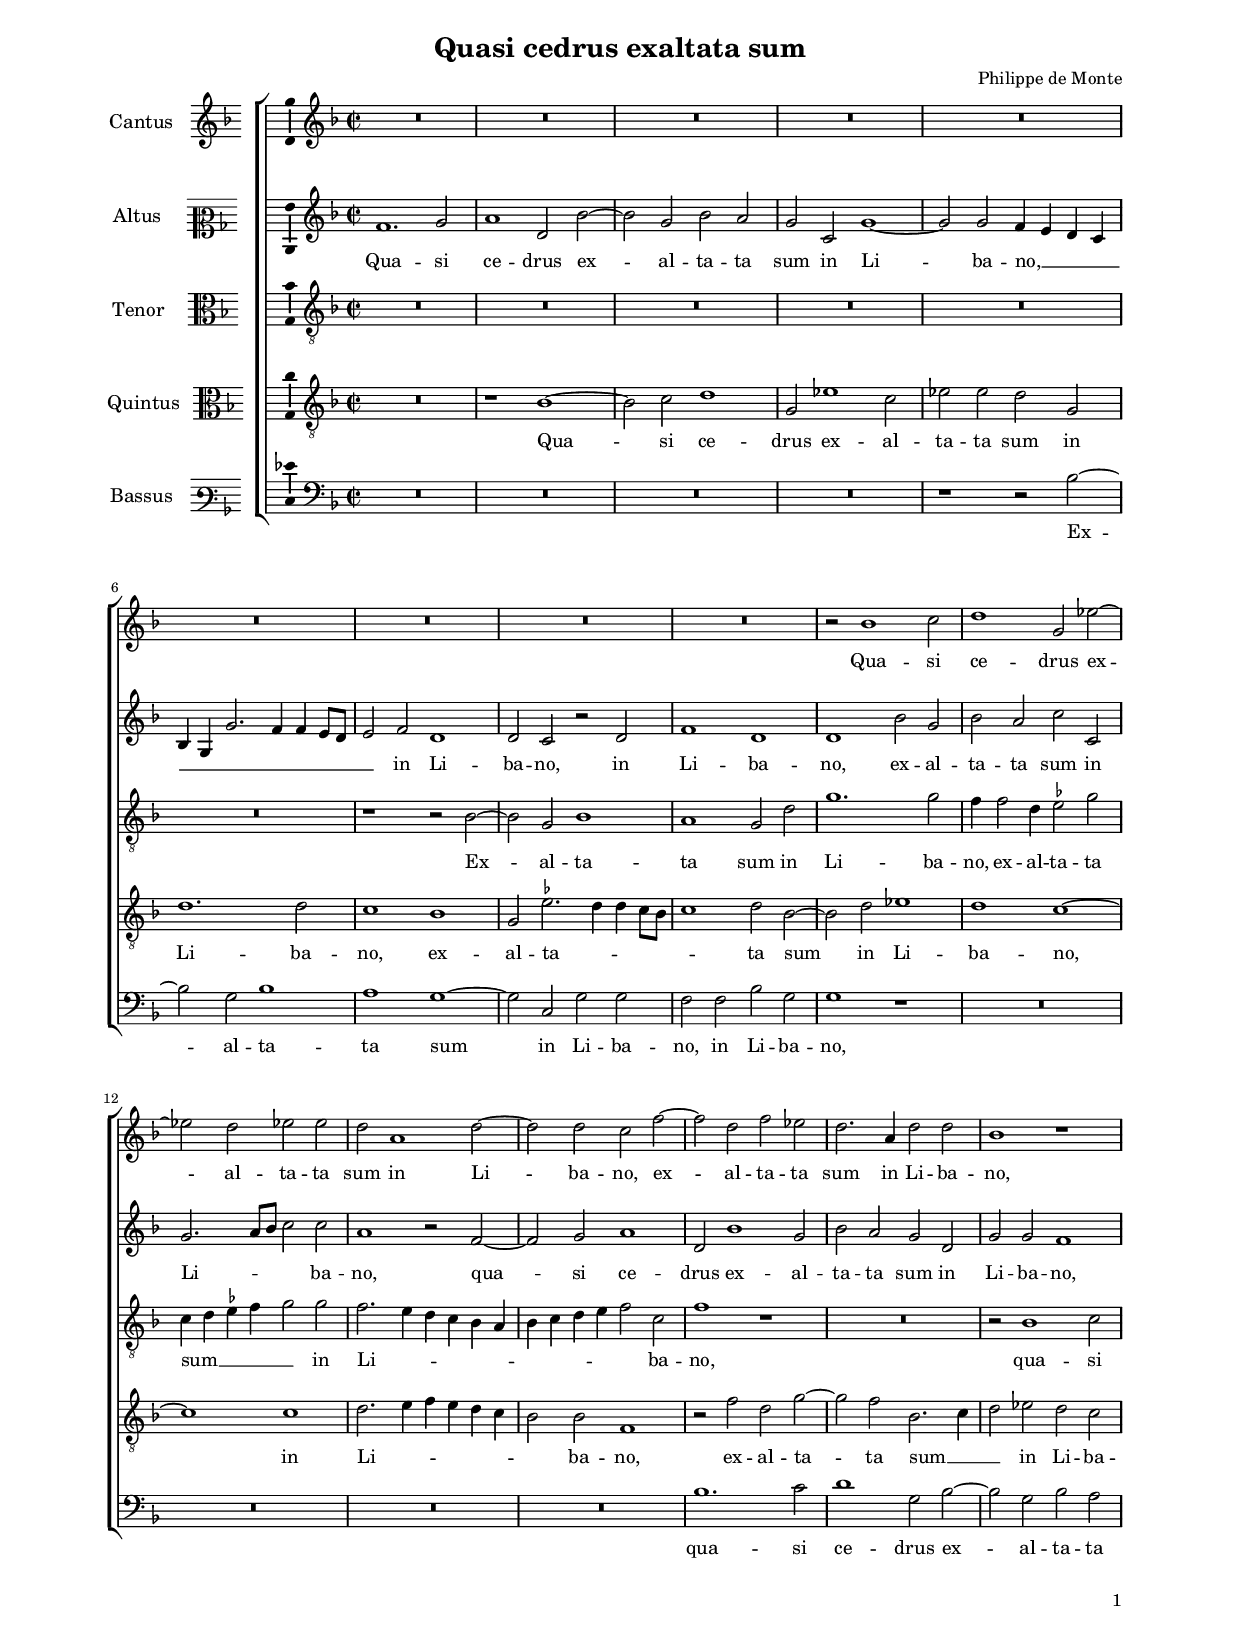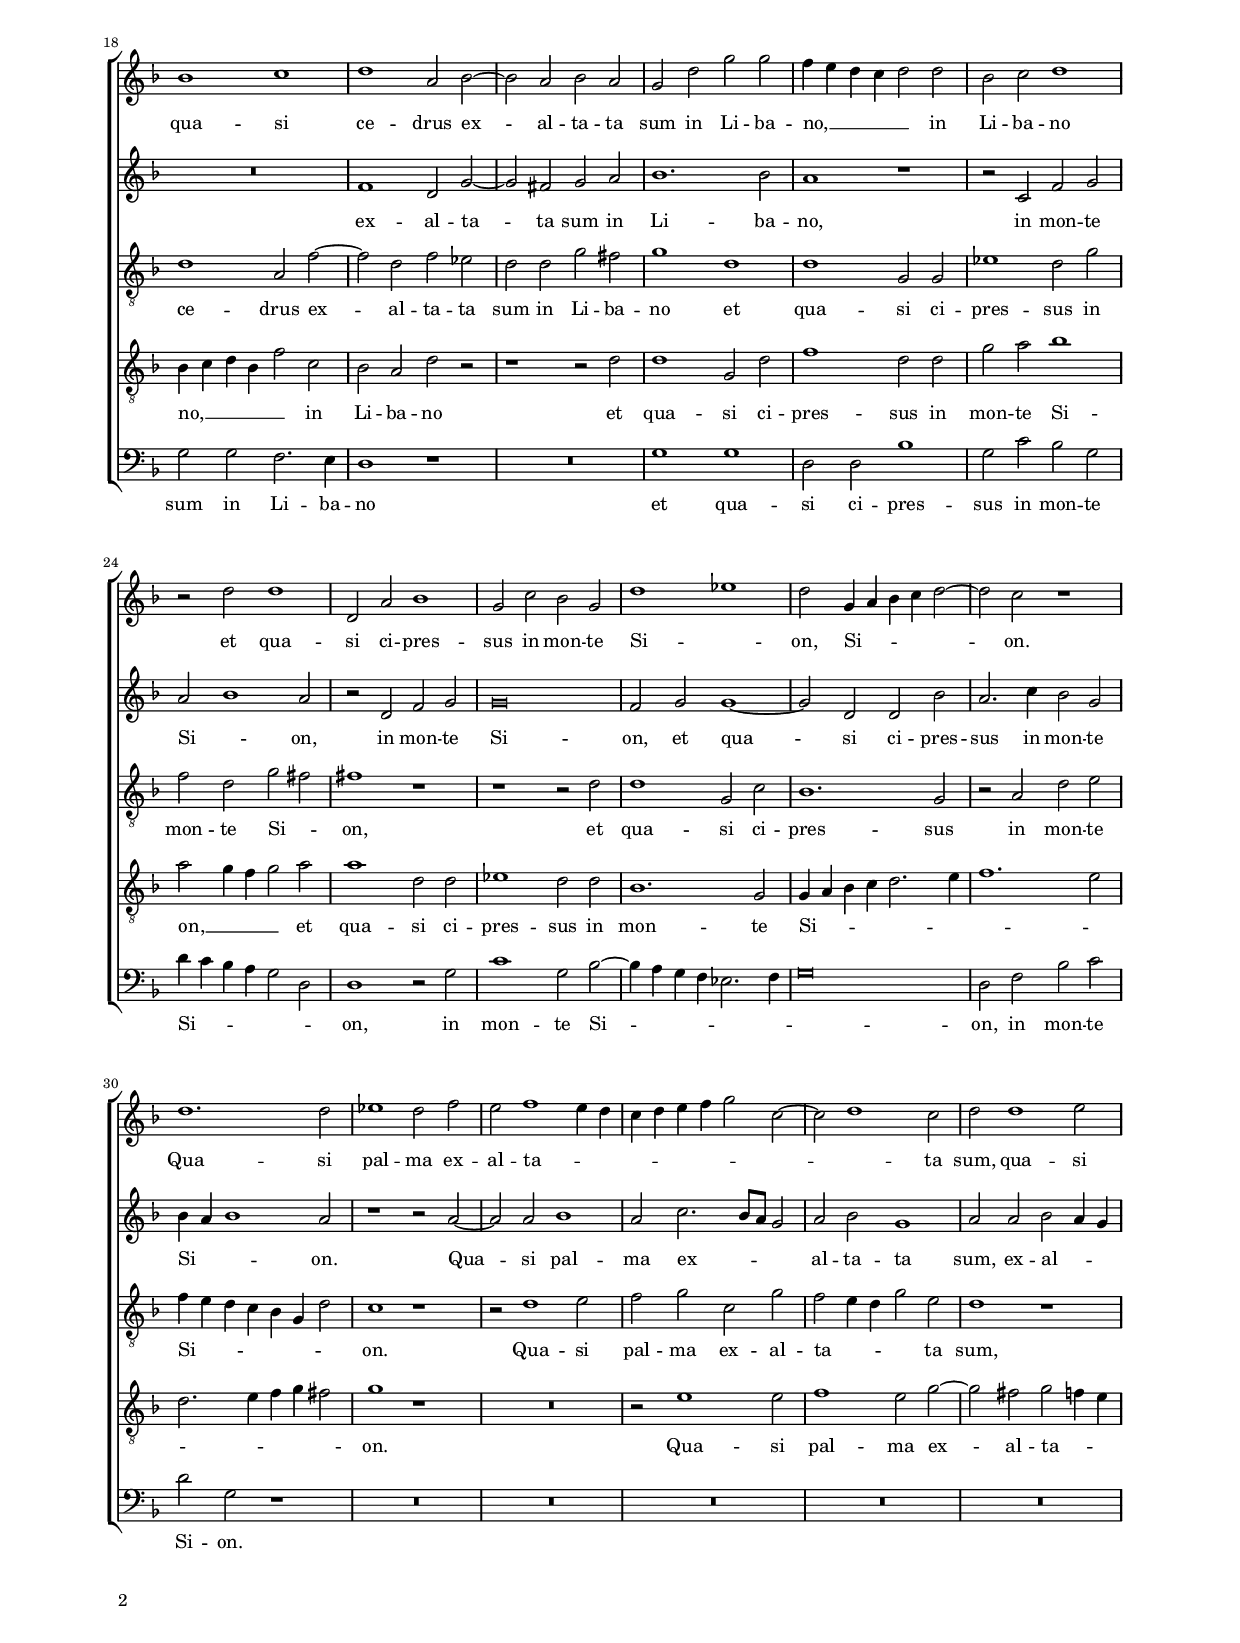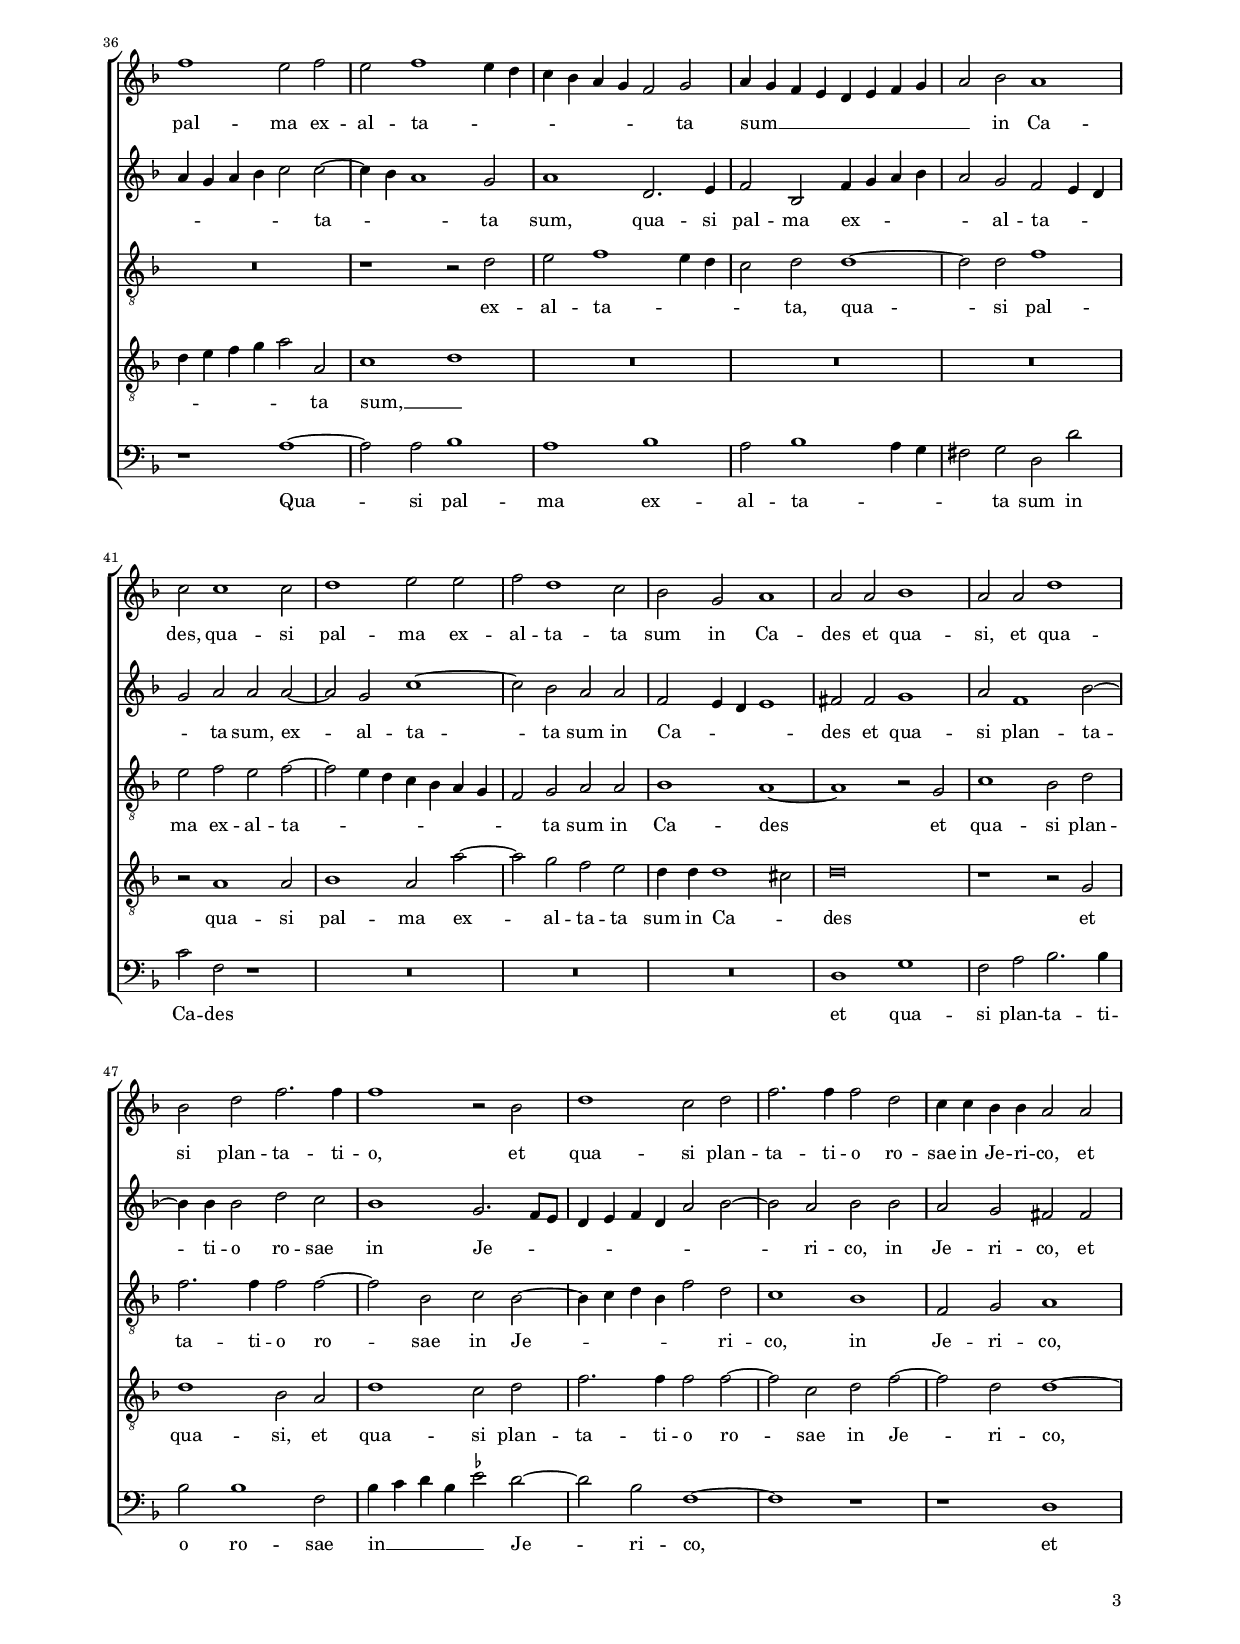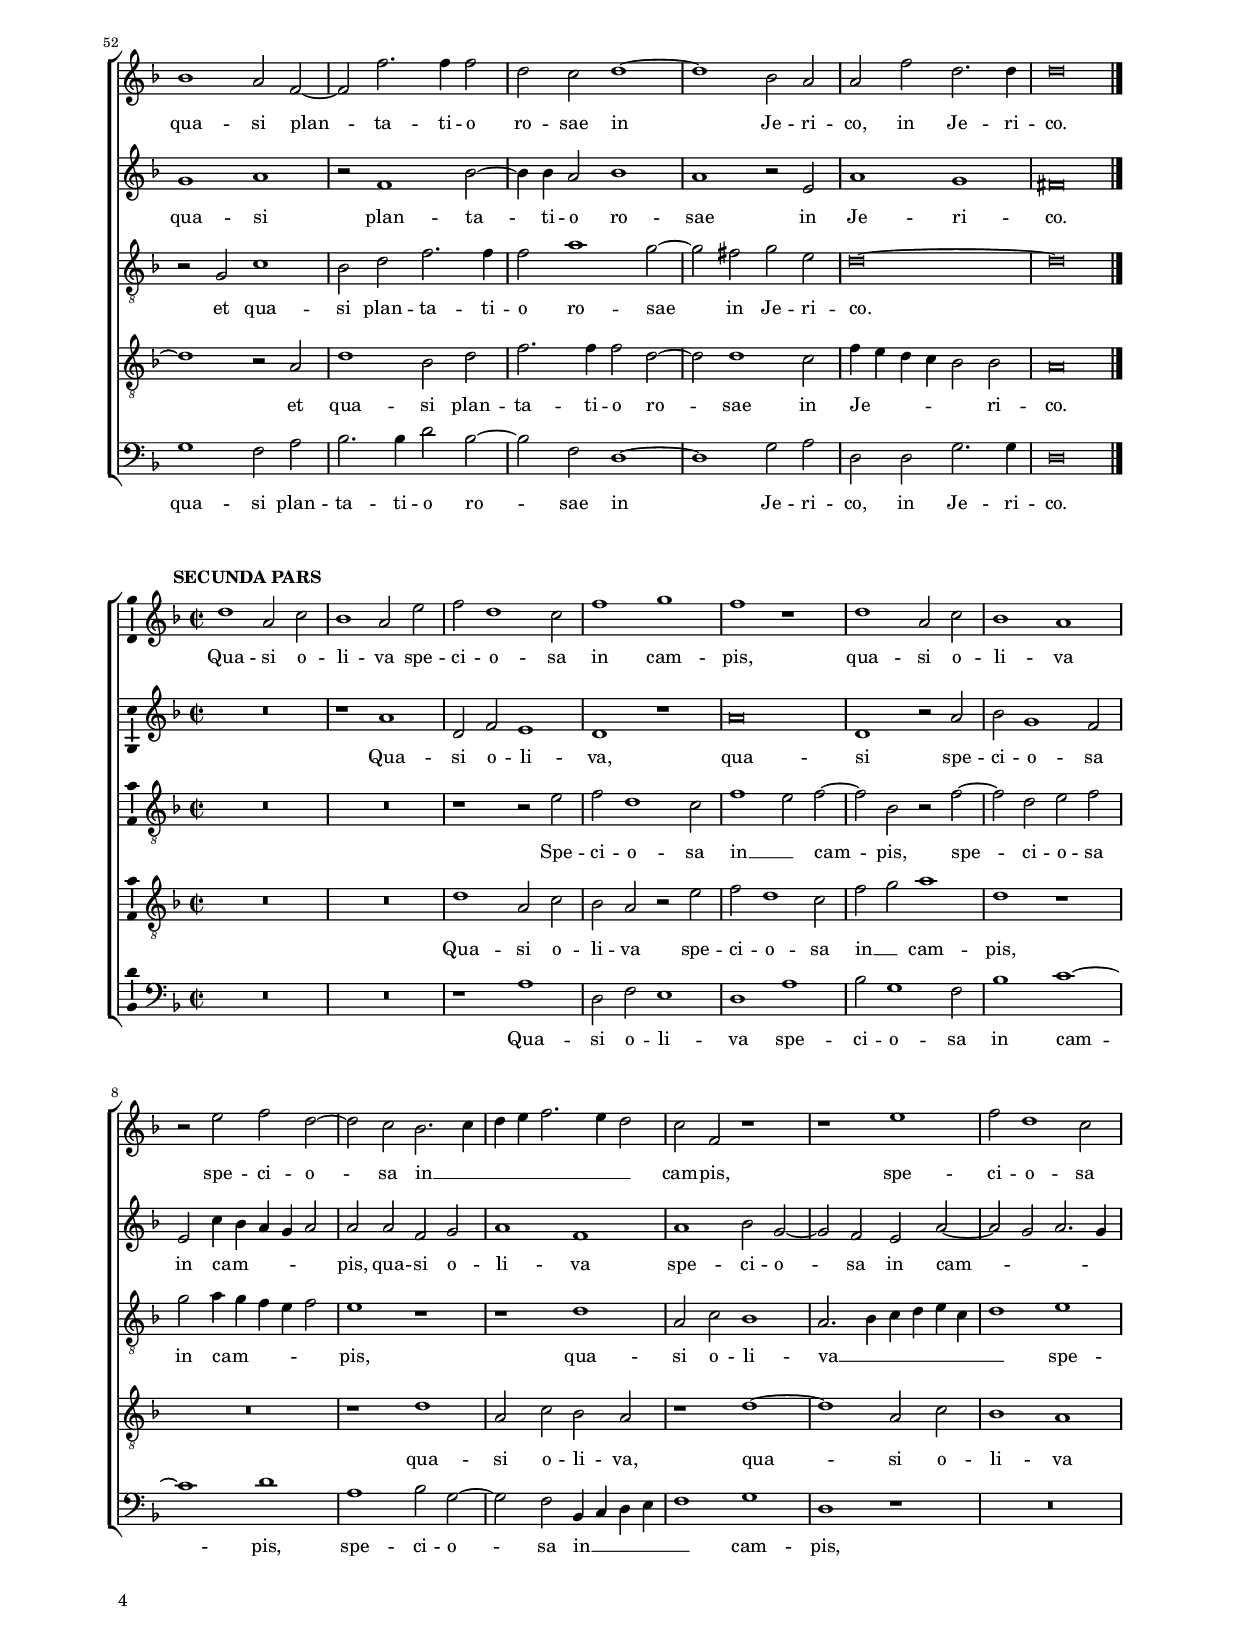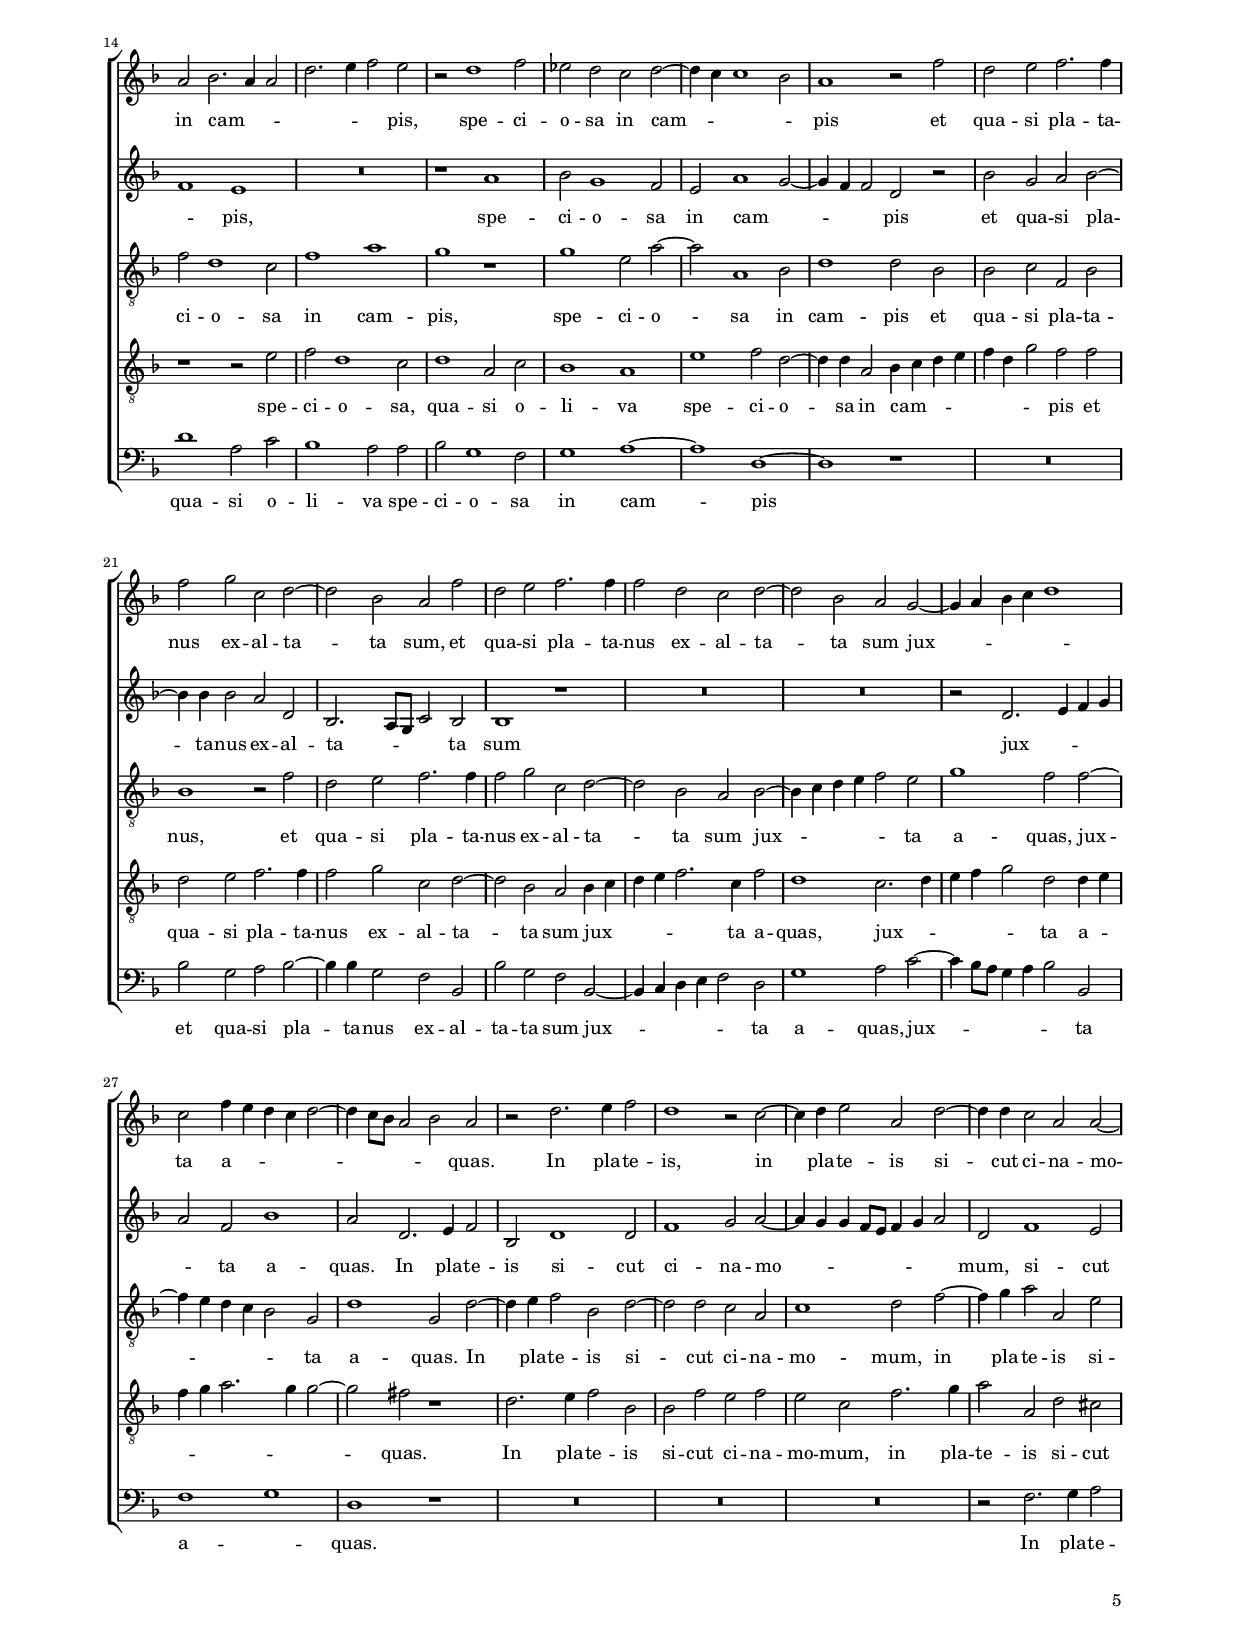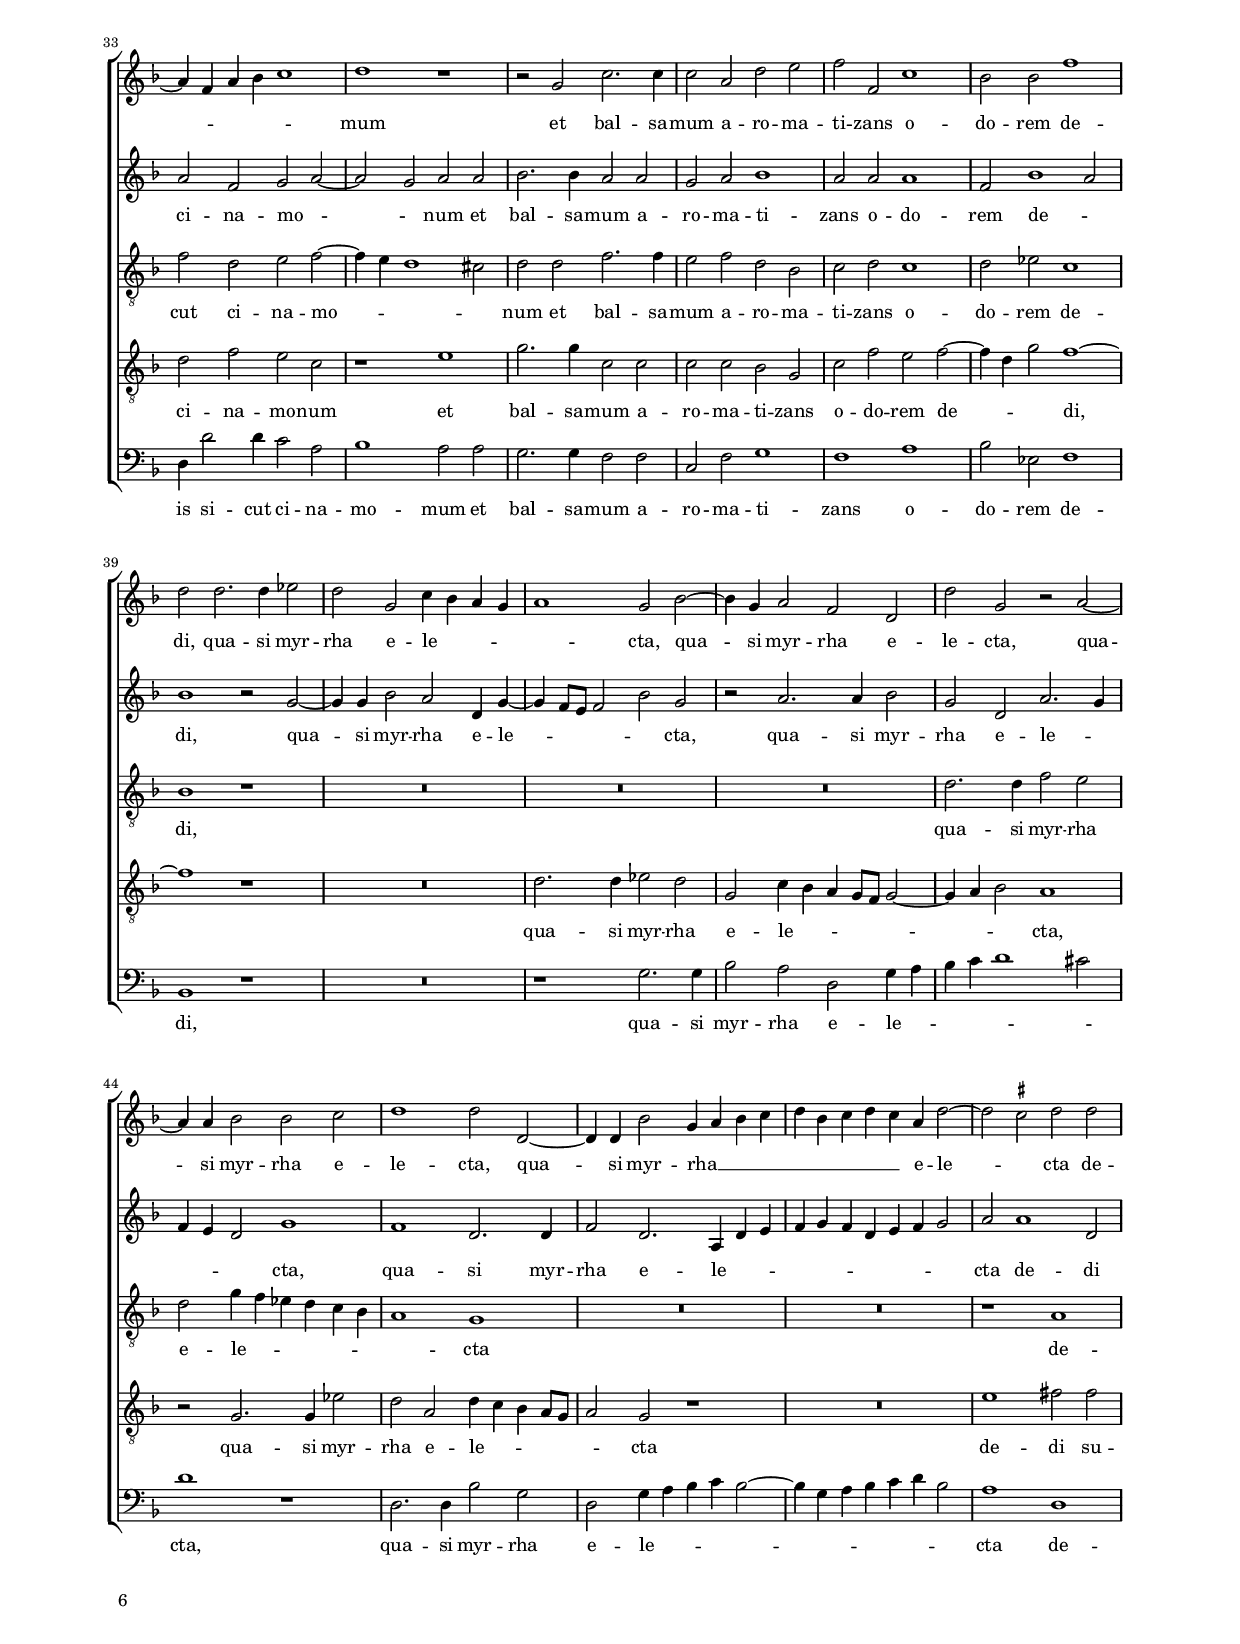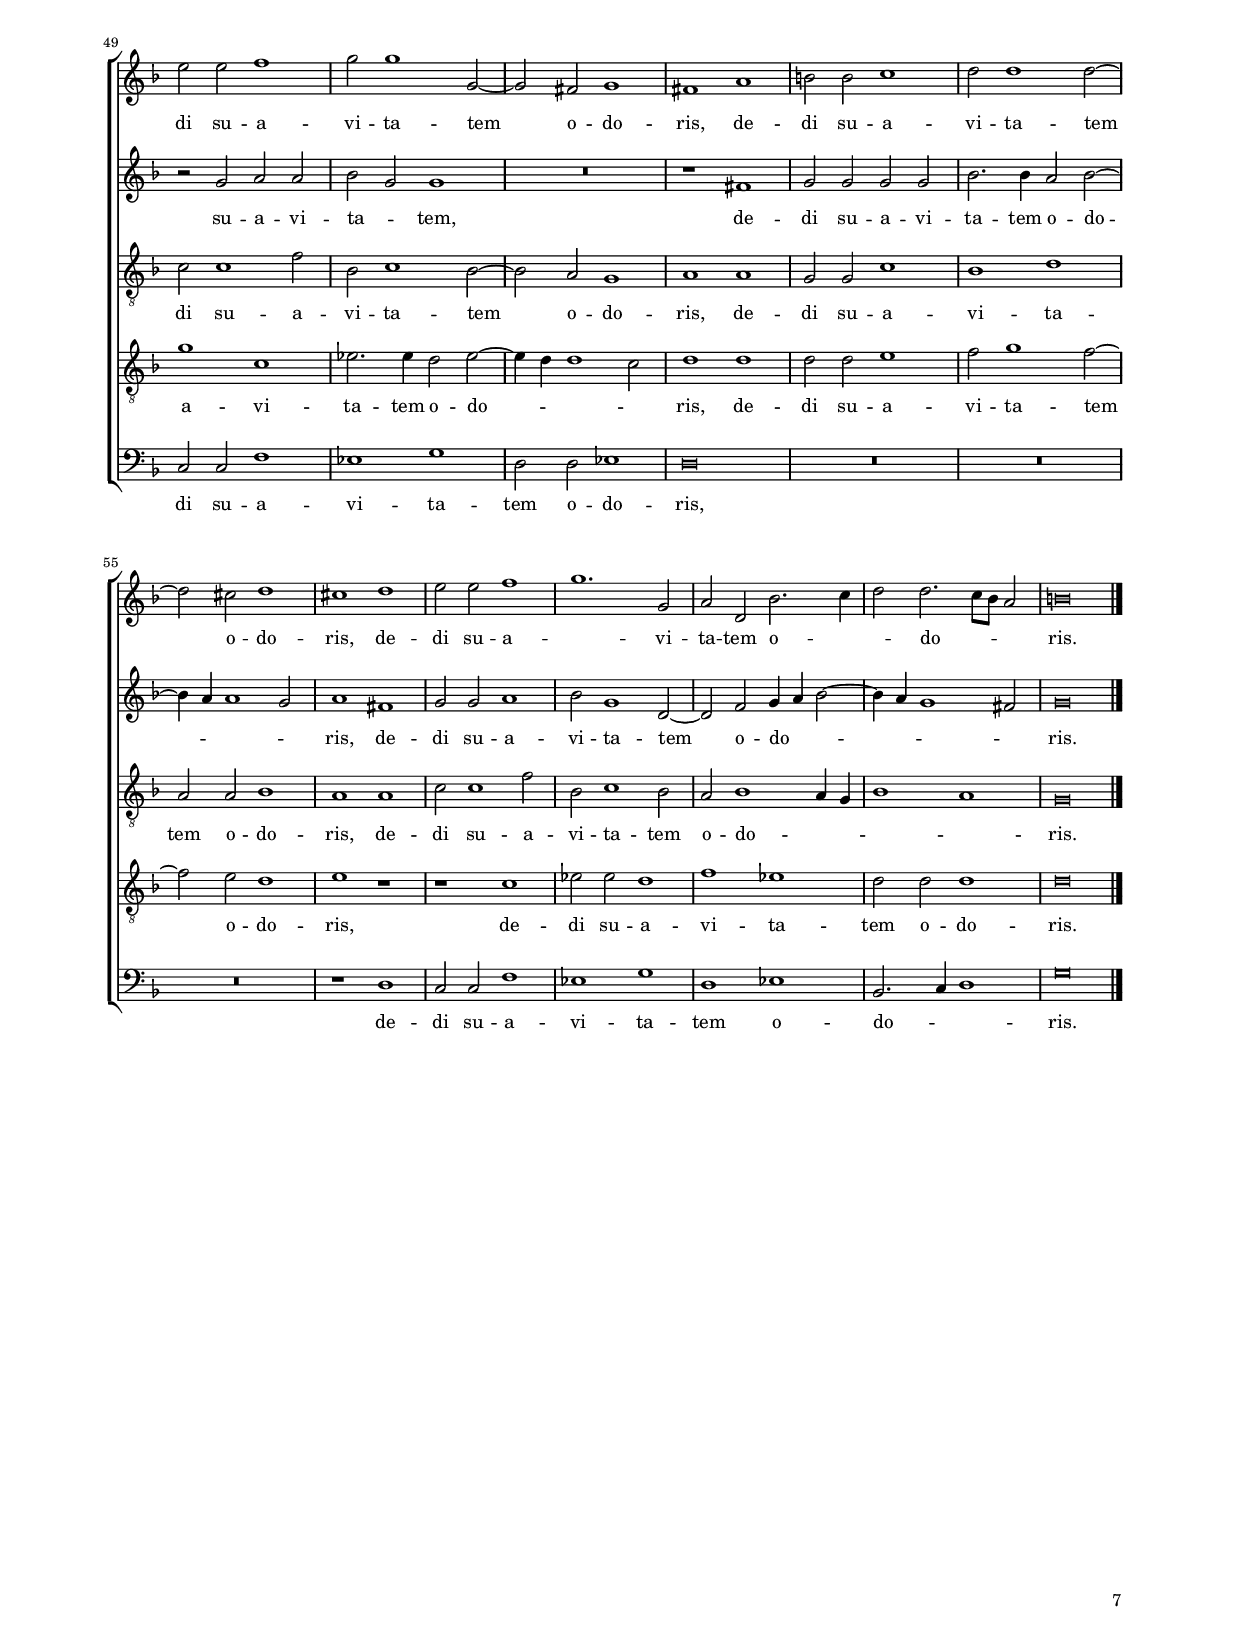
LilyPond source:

\header
{
  title="Quasi cedrus exaltata sum"
  composer="Philippe de Monte"
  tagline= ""
}

\version "2.22.1"
\include "deutsch.ly"
#(set-global-staff-size 15)
% #(set-default-paper-size "letter")
#(ly:set-option 'point-and-click #f)

	
	ficta = { \once \set suggestAccidentals = ##t }
	
	forget = #(define-music-function (music) (ly:music?) #{
		\accidentalStyle forget
		$music
		\accidentalStyle default
		#})
	
	m = \melisma
	me = \melismaEnd


\paper
	{
	top-margin = 1.8 \cm
	bottom-margin = 1.2 \cm
	left-margin = 2 \cm
	right-margin = 2 \cm
	ragged-bottom = ##f
	ragged-last-bottom = ##t
	print-page-number = ##f
	score-system-spacing = #'((basic-distance . 16) (minimum-distance . 14) (padding . 5) (strechability . 150))
	system-system-spacing = #'((basic-distance . 16) (minimum-distance . 14) (padding . 5) (strechability . 150))
    oddFooterMarkup=\markup   \fill-line { "" \fromproperty #'page:page-number-string }
    evenFooterMarkup=\markup  \fill-line { \fromproperty #'page:page-number-string "" }
    last-bottom-spacing = #'((basic-distance . 12) (minimum-distance . 7) (padding . 4))
    %systems-per-page = 3
%	min-systems-per-page = 3
	}

global = {
	\key f \major
	\time 2/2 \set Score.measureLength = #(ly:make-moment 2/1)
    \set Score.tempoHideNote = ##t
    \tempo 2 = 90
    \skip 1*2*57 \bar "|."
	}
	

incipitcantus = \markup { \score {
	{
	\set Staff.instrumentName = \markup { \fontsize #1 "Cantus" }
	\key f \major
	\clef violin
	s4 \bar ""
	}
	\layout  {
	raggedright = ##t
	indent = 1.6 \cm
	line-width = 2.2 \cm
	\context { \Staff \remove Time_signature_engraver }
	\override Staff.Clef.Y-extent = #'(0 . 0)
	}} \hspace #1 }
      
      
incipitaltus = \markup { \score {
	{
	\set Staff.instrumentName = \markup { \fontsize #1 "Altus" }
	\key f \major
	\clef mezzosoprano
	s4 \bar ""
	}
	\layout  {
	raggedright = ##t
	indent = 1.6 \cm
	line-width = 2.2 \cm
	\context { \Staff \remove Time_signature_engraver }
	\override Staff.Clef.Y-extent = #'(0 . 0)
	}} \hspace #1 }


incipittenor = \markup { \score {
	{
	\set Staff.instrumentName = \markup { \fontsize #1 "Tenor" }
	\key f \major
	\clef alto
	s4 \bar ""
	}
	\layout  {
	raggedright = ##t
	indent = 1.6 \cm
	line-width = 2.2 \cm
	\context { \Staff \remove Time_signature_engraver }
	\override Staff.Clef.Y-extent = #'(0 . 0)
	}} \hspace #1 }
      
      
incipitquintus = \markup { \score {
	{
	\set Staff.instrumentName = \markup { \fontsize #1 "Quintus" }
	\key f \major
	\clef alto
	s4 \bar ""
	}
	\layout  {
	raggedright = ##t
	indent = 1.6 \cm
	line-width = 2.2 \cm
	\context { \Staff \remove Time_signature_engraver }
	\override Staff.Clef.Y-extent = #'(0 . 0)
	}} \hspace #1 }
      
      
incipitbassus = \markup { \score {
	{
	\set Staff.instrumentName = \markup { \fontsize #1 "Bassus" }
	\key f \major
	\clef varbaritone
	s4 \bar ""
	}
	\layout  {
	raggedright = ##t
	indent = 1.6 \cm
	line-width = 2.2 \cm
	\context { \Staff \remove Time_signature_engraver }
	\override Staff.Clef.Y-extent = #'(0 . 0)
	}} \hspace #1 }


cantus =  \relative c''
	{
	R\breve
	R\breve
	R\breve
	R\breve
%5
	R\breve |
	R\breve
	R\breve
	R\breve
	R\breve
%10
	r2 b1 c2 |
	d1 g,2 es'~
	es2 d es es
	d2 a1 d2~
	d2 d c f~
%15
	f2 d f es |
	d2. a4 d2 d
	b1 r
	b1 c
	d1 a2 b~
%20
	b2 a b a |
	g2 d' g g
	f4 \m e d c d2 \me d
	b2 c d1
	r2 d d1
%25
	d,2 a' b1 |
	g2 c b g
	d'1 \m es \me
	d2 g,4 \m a b c d2~
	d2 \me c r1
%30
	d1. d2 |
	es1 d2 f
	e2 f1 \m e4 d
	c4 d e f  g2 c,~
	c2 d1 \me c2
%35
	d2 d1 e2 |
	f1 e2 f
	e2 f1 \m e4 d
	c4 b a g f2 \me g
	a4 \m g f e d e f g
%40
	a2 \me b a1 |
	c2 c1 c2
	d1 e2 e
	f2 d1 c2
	b2 g a1
%45
	a2 a b1 |
	a2 a d1
	b2 d f2. f4
	f1 r2 b,
	d1 c2 d
%50
	f2. f4 f2 d |
	c4 c b b a2 a
	b1 a2 f~
	f2 f'2. f4 f2
	d2 c d1~
%55
	d1 b2 a |
	a2 f' d2. d4
	d\breve |
	}


altus =  \relative c'
	{
	f1. g2
	a1 d,2 b'~
	b2 g b a
	g2 c, g'1~
%5
	g2 g f4 \m e d c |
	b4 g g'2. f4 f e8 d
	e2 \me f d1
	d2 c r d
	f1 d
%10
	d1 b'2 g |
	b2 a c c,
	g'2. \m a8 b c2 \me c
	a1 r2 f~
	f2 g a1
%15
	d,2 b'1 g2 |
	b2 a g d
	g2 g f1
	R\breve
	f1 d2 g~
%20
	g2 fis g a |
	b1. b2
	a1 r
	r2 c, f g
	a2 \m b1 \me a2
%25
	r2 d, f g |
	g\breve
	f2 g g1~
	g2 d d b'
	a2. c4 b2 g
%30
	b4 \m a b1 \me a2 |
	r1 r2 a~
	a2 a b1
	a2 c2. \m b8 a g2 \me
	a2 b g1
%35
	a2 a b \m a4 g |
	a4 g a b c2 \me c~
	c4 \m b a1 \me g2
	a1 d,2. e4
	f2 b, f'4 \m g a b
%40
	a2 \me g f \m e4 d |
	g2 \me a a a~
	a2 g c1~
	c2 b a a
	f2 \m e4 d e1 \me
%45
	fis2 fis g1 |
	a2 f1 b2~
	b4 b b2 d c
	b1 g2. \m f8 e
	d4 e f d a'2 b~
%50
	b2 \me a b b |
	a2 g fis fis
	g1 a
	r2 f1 b2~
	b4 b a2 b1
%55
	a1 r2 e |
	a1 g
	fis\breve |
	}


tenor =  \relative c'
	{
	R\breve
	R\breve
	R\breve
	R\breve
%5
	R\breve |
	R\breve
	r1 r2 b~
	b2 g b1
	a1 g2 d'
%10
	g1. g2 |
	f4 f2 d4 \ficta es2 g
	c,4 \m d \ficta es f g2 \me g
	f2. \m e4 d c b a
	b4 c d e f2 \me c
%15
	f1 r |
	R\breve
	r2 b,1 c2
	d1 a2 f'~
	f2 d f es
%20
	d2 d g fis |
	g1 d
	d1 g,2 g
	es'1 d2 g
	f2 d g \m fis \me
%25
	fis1 r |
	r1 r2 d
	d1 g,2 c
	b1. g2
	r2 a d e
%30
	f4 \m e d c b g d'2 \me |
	c1 r
	r2 d1 e2
	f2 g c, g'
	f2 \m e4 d g2 \me e
%35
	d1 r |
	R\breve
	r1 r2 d
	e2 f1 \m e4 d
	c2 \me d d1~
%40
	d2 d f1 |
	e2 f e f~
	f2 \m e4 d c b a g
	f2 \me g a a
	b1 a~
%45
	a1 r2 g |
	c1 b2 d
	f2. f4 f2 f~
	f2 b, c b~
	b4 \m c d b f'2 \me d
%50
	c1 b |
	f2 g a1
	r2 g c1
	b2 d f2. f4
	f2 a1 g2~
%55
	g2 fis g e |
	d\breve~
	d\breve |
	}


quintus  =  \relative c'
	{
	R\breve
	r1 b~
	b2 c d1
	g,2 es'1 c2
%5
	es2 es d g, |
	d'1. d2
	c1 b
	g2 \ficta es'2. \m d4 d c8 b
	c1 \me d2 b~
%10
	b2 d es1 |
	d1 c~
	c1 c
	d2. \m e4 f e d c
	b2 \me b f1
%15
	r2 f' d g~ |
	g2 f b,2. \m c4
	d2 \me es d c
	b4 \m c d b f'2 \me c
	b2 a d r
%20
	r1 r2 d |
	d1 g,2 d'
	f1 d2 d
	g2 a b1
	a2 \m g4 f g2 \me a
%25
	a1 d,2 d |
	es1 d2 d
	b1. g2
	g4 \m a b c d2. e4
	f1. e2
%30
	d2. e4 f g fis2 \me |
	g1 r
	R\breve
	r2 e1 e2
	f1 e2 g~
%35
	g2 fis g2 \m f4 e |
	d4 e f g a2 \me a,
	c1 \m d \me
	R\breve
	R\breve
%40
	R\breve |
	r2 a1 a2
	b1 a2 a'~
	a2 g f e
	d4 d d1 \m cis2 \me
%45
	d\breve |
	r1 r2 g,
	d'1 b2 a
	d1 c2 d
	f2. f4 f2 f~
%50
	f2 c d f~ |
	f2 d d1~
	d1 r2 a
	d1 b2 d
	f2. f4 f2 d~
%55
	d2 d1 c2 |
	f4 \m e d c b2 \me b
	a\breve |
	}


bassus  =  \relative c
	{
	R\breve
	R\breve
	R\breve
	R\breve
%5
	r1 r2 b'~ |
	b2 g b1
	a1 g~
	g2 c, g' g
	f2 f b g
%10
	g1 r |
	R\breve
	R\breve
	R\breve
	R\breve
%15
	b1. c2 |
	d1 g,2 b~
	b2 g b a
	g2 g f2. e4
	d1 r
%20
	R\breve |
	g1 g
	d2 d b'1
	g2 c b g
	d'4 \m c b a g2 d \me
%25
	d1 r2 g |
	c1 g2 b~
	b4 \m a g f es2. f4
	g\breve \me
	d2 f b c
%30
	d2 g, r1 |
	R\breve
	R\breve
	R\breve
	R\breve
%35
	R\breve |
	r1 a~
	a2 a b1
	a1 b
	a2 b1 \m a4 g
%40
	fis2 \me g d d' |
	c2 f, r1
	R\breve
	R\breve
	R\breve
%45
	d1 g |
	f2 a b2. b4
	b2 b1 f2
	b4 \m c d b \ficta es2 \me d~
	d2 b f1~
%50
	f1 r |
	r1 d
	g1 f2 a
	b2. b4 d2 b~
	b2 f d1~
%55
	d1 g2 a |
	d,2 d g2. g4
	d\breve |
	}


lyricscantus = \lyricmode {
	Qua -- si ce -- drus ex -- al -- ta -- ta sum in Li -- ba -- no,
	ex -- al -- ta -- ta sum in Li -- ba -- no,
	qua -- si ce -- drus ex -- al -- ta -- ta sum in Li -- ba -- no, __
	in Li -- ba -- no
	et qua -- si ci -- pres -- sus in mon -- te Si -- on,
	Si -- on.
	Qua -- si pal -- ma ex -- al -- ta -- ta sum,
	qua -- si pal -- ma ex -- al -- ta -- ta sum __ in Ca -- des,
	qua -- si pal -- ma ex -- al -- ta -- ta sum in Ca -- des
	et qua -- si,
	et qua -- si plan -- ta -- ti -- o,
	et qua -- si plan -- ta -- ti -- o ro -- sae in Je -- ri -- co,
	et qua -- si plan -- ta -- ti -- o ro -- sae in Je -- ri -- co,
	in Je -- ri -- co.
	}


lyricsaltus = \lyricmode {
	Qua -- si ce -- drus ex -- al -- ta -- ta sum in Li -- ba -- no, __
	in Li -- ba -- no,
	in Li -- ba -- no,
	ex -- al -- ta -- ta sum in Li -- ba -- no,
	qua -- si ce -- drus ex -- al -- ta -- ta sum in Li -- ba -- no,
	ex -- al -- ta -- ta sum in Li -- ba -- no,
	in mon -- te Si -- on,
	in mon -- te Si -- on,
	et qua -- si ci -- pres -- sus in mon -- te Si -- on.
	Qua -- si pal -- ma ex -- al -- ta -- ta sum,
	ex -- al -- ta -- ta sum,
	qua -- si pal -- ma ex -- al -- ta -- ta sum,
	ex -- al -- ta -- ta sum in Ca -- des
	et qua -- si plan -- ta -- ti -- o ro -- sae in Je -- ri -- co,
	in Je -- ri -- co,
	et qua -- si plan -- ta -- ti -- o ro -- sae in Je -- ri -- co.
	}


lyricstenor = \lyricmode {
	Ex -- al -- ta -- ta sum in Li -- ba -- no,
	ex -- al -- ta -- ta sum __ in Li -- ba -- no,
	qua -- si ce -- drus ex -- al -- ta -- ta sum in Li -- ba -- no
	et qua -- si ci -- pres -- sus in mon -- te Si -- on,
	et qua -- si ci -- pres -- sus in mon -- te Si -- on.
	Qua -- si pal -- ma ex -- al -- ta -- ta sum,
	ex -- al -- ta -- ta,
	qua -- si pal -- ma ex -- al -- ta -- ta sum in Ca -- des
	et qua -- si plan -- ta -- ti -- o ro -- sae in Je -- ri -- co,
	in Je -- ri -- co,
	et qua -- si plan -- ta -- ti -- o ro -- sae in Je -- ri -- co.
	}


lyricsquintus = \lyricmode {
	Qua -- si ce -- drus ex -- al -- ta -- ta sum in Li -- ba -- no,
	ex -- al -- ta -- ta sum in Li -- ba -- no,
	in Li -- ba -- no,
	ex -- al -- ta -- ta sum __ in Li -- ba -- no, __
	in Li -- ba -- no
	et qua -- si ci -- pres -- sus in mon -- te Si -- on, __
	et qua -- si ci -- pres -- sus in mon -- te Si -- on.
	Qua -- si pal -- ma ex -- al -- ta -- ta sum, __
	qua -- si pal -- ma ex -- al -- ta -- ta sum in Ca -- des
	et qua -- si,
	et qua -- si plan -- ta -- ti -- o ro -- sae in Je -- ri -- co,
	et qua -- si plan -- ta -- ti -- o ro -- sae in Je -- ri -- co.
	}


lyricsbassus = \lyricmode {
	Ex -- al -- ta -- ta sum in Li -- ba -- no,
	in Li -- ba -- no,
	qua -- si ce -- drus ex -- al -- ta -- ta sum in Li -- ba -- no
	et qua -- si ci -- pres -- sus in mon -- te Si -- on,
	in mon -- te Si -- on,
	in mon -- te Si -- on.
	Qua -- si pal -- ma ex -- al -- ta -- ta sum in Ca -- des
	et qua -- si plan -- ta -- ti -- o ro -- sae in __ Je -- ri -- co,
	et qua -- si plan -- ta -- ti -- o ro -- sae in Je -- ri -- co,
	in Je -- ri -- co.
	}


\score
{  
    \transpose c c {
	\new ChoirStaff \with { \override StaffGrouper.staff-staff-spacing.basic-distance = #12 }
	<<

	\new Staff << \global
	\new Voice="v1" {
		\set Staff.instrumentName=\incipitcantus
		\set Staff.midiInstrument = "reed organ"
		\clef violin
		\cantus }
	\new Lyrics \lyricsto "v1" {\lyricscantus }
	>>


	\new Staff << \global
	\new Voice="v2" {
		\set Staff.instrumentName=\incipitaltus
		\set Staff.midiInstrument = "reed organ"
        \clef violin % "G_8"
		\altus}
	\new Lyrics \lyricsto "v2" {\lyricsaltus }
	>>


	\new Staff << \global
	\new Voice="v3" {
		\set Staff.instrumentName=\incipittenor
		\set Staff.midiInstrument = "reed organ"
		\clef "G_8"
		\tenor }
	\new Lyrics \lyricsto "v3" {\lyricstenor }
	>>


	\new Staff << \global
	\new Voice="v5" {
		\set Staff.instrumentName=\incipitquintus
		\set Staff.midiInstrument = "reed organ"
		\clef "G_8"
		\quintus}
	\new Lyrics \lyricsto "v5" {\lyricsquintus }
	>>


	\new Staff << \global
	\new Voice="v4" {
		\set Staff.instrumentName=\incipitbassus
		\set Staff.midiInstrument = "reed organ"
		\clef bass
		\bassus }
	\new Lyrics \lyricsto "v4" {\lyricsbassus}
	>>

	>>
	} % transpose

	\layout
	{
	indent = 2.5 \cm
	\context { \Staff \override TimeSignature.break-visibility = #end-of-line-invisible }
	\context { \Lyrics \override VerticalAxisGroup.nonstaff-relatedstaff-spacing.padding = #1.4 }
%	\context { \Lyrics \override LyricText.font-size = #1 }
	\context { \Staff \consists "Ambitus_engraver" }
	\context { \Score \override BarNumber.padding = #2 }
	\context { \Voice \override NoteHead.style = #'baroque }
	}


\midi
	{
	}

}

%%%%%%%%%%%%%%%%%%%%  PARS SECUNDA


global = {
	\key f \major
	\time 2/2 \set Score.measureLength = #(ly:make-moment 2/1)
    \set Score.tempoHideNote = ##t
    \tempo 2 = 90
    \skip 1*2*61 \bar "|."
	}


cantus =  \relative c''
	{
	d1 a2 c
	b1 a2 e'
	f2 d1 c2
	f1 g
%5
	f1 r |
	d1 a2 c
	b1 a
	r2 e' f d~
	d2 c b2. \m c4
%10
	d4 e f2. e4 d2 \me |
	c2 f, r1
	r1 e'
	f2 d1 c2
	a2 b2. \m a4 a2
%15
	d2. e4 f2 \me e |
	r2 d1 f2
	es2 d c d~
	d4 \m c c1 b2 \me
	a1 r2 f'
%20
	d2 e f2. f4 |
	f2 g c, d~
	d2 b a f'
	d2 e f2. f4
	f2 d c d~
%25
	d2 b a g~ |
	g4 \m a b c d1 \me
	c2 f4 \m e d c d2~
	d4 c8 b a2 b \me a
	r2 d2. e4 f2
%30
	d1 r2 c~ |
	c4 d e2 a, d~
	d4 d c2 a a~
	a4 \m f a b c1 \me
	d1 r
%35
	r2 g, c2. c4 |
	c2 a d e
	f2 f, c'1
	b2 b f'1
	d2 d2. d4 es2
%40
	d2 g, c4 \m b a g |
	a1 \me g2 b~
	b4 g a2 f d
	d'2 g, r a~
	a4 a b2 b c
%45
	d1 d2 d,~ |
	d4 d b'2 g4 \m a b c
	d4 b c d c \me a d2~
	d2 \m \ficta cis \me d d
	e2 e f1
%50
	g2 g1 g,2~ |
	g2 fis g1
	fis1 a
	h2 h c1
	d2 d1 d2~
%55
	d2 cis d1 |
	cis1 d
	e2 e f1 \m
	g1. \me g,2
	a2 d, b'2. \m c4
%60
	d2 \me d2. \m c8 b a2 \me |
	h\breve |
	}


altus =  \relative c'
	{
	R\breve
	r1 a'
	d,2 f e1
	d1 r
%5
	a'\breve |
	d,1 r2 a'
	b2 g1 f2
	e2 c'4 \m b a g a2 \me
	a2 a f g
%10
	a1 f |
	a1 b2 g~
	g2 f e a~
	a2 \m g a2. g4
	f1 \me e
%15
	R\breve |
	r1 a
	b2 g1 f2
	e2 a1 \m g2~
	g4 f f2 \me d r
%20
	b'2 g a b~ |
	b4 b b2 a d,
	b2. \m a8 g c2 \me b
	b1 r
	R\breve
%25
	R\breve |
	r2 d2. \m e4 f g
	a2 \me f b1
	a2 d,2. e4 f2
	b,2 d1 d2
%30
	f1 g2 a~ |
	a4 \m g g f8 e f4 g a2 \me
	d,2 f1 e2
	a2 f g \m a~
	a2 g \me a a
%35
	b2. b4 a2 a |
	g2 a b1
	a2 a a1
	f2 b1 \m a2 \me
	b1 r2 g~
%40
	g4 g b2 a d,4 g~ |
	g4 \m f8 e f2 b \me g
	r2 a2. a4 b2
	g2 d a'2. \m g4
	f4 e d2 \me g1
%45
	f1 d2. d4 |
	f2 d2. a4 \m d e
	f4 g f d e f g2 \me
	a2 a1 d,2
	r2 g a a
%50
	b2 \m g \me g1 |
	R\breve
	r1 fis
	g2 g g g
	b2. b4 a2 b~
%55
	b4 \m a a1 g2 \me |
	a1 fis
	g2 g a1
	b2 g1 d2~
	d2 f g4 \m a b2~
%60
	b4 a g1 fis2 \me |
	g\breve |
	}


tenor =  \relative c'
	{
	R\breve
	R\breve
	r1 r2 e
	f2 d1 c2
%5
	f1 \m e2 \me f~ |
	f2 b, r f'~
	f2 d e f
	g2 a4 \m g f e f2 \me
	e1 r
%10
	r1 d |
	a2 c b1
	a2. \m b4 c d e c
	d1 \me e
	f2 d1 c2
%15
	f1 a |
	g1 r
	g1 e2 a~
	a2 a,1 b2
	d1 d2 b
%20
	b2 c f, b |
	b1 r2 f'
	d2 e f2. f4
	f2 g c, d~
	d2 b a b~
%25
	b4 \m c d e f2 \me e |
	g1 f2 f~
	f4 \m e d c b2 \me g
	d'1 g,2 d'~
	d4 e f2 b, d~
%30
	d2 d c a |
	c1 d2 f~
	f4 g a2 a, e'
	f2 d e f~
	f4 \m e d1 cis2 \me
%35
	d2 d f2. f4 |
	e2 f d b
	c2 d c1
	d2 es c1
	b1 r
%40
	R\breve |
	R\breve
	R\breve
	d2. d4 f2 e
	d2 g4 \m f es d c b
%45
	a1 \me g |
	R\breve
	R\breve
	r1 a
	c2 c1 f2
%50
	b,2 c1 b2~ |
	b2 a g1
	a1 a
	g2 g c1
	b1 d
%55
	a2 a b1 |
	a1 a
	c2 c1 f2
	b,2 c1 b2
	a2 b1 \m a4 g
%60
	b1 a \me |
	g\breve |
	}


quintus  =  \relative c'
	{
	R\breve
	R\breve
	d1 a2 c
	b2 a r e'
%5
	f2 d1 c2 |
	f2 \m g \me a1
	d,1 r
	R\breve
	r1 d
%10
	a2 c b a |
	r1 d~
	d1 a2 c
	b1 a
	r1 r2 e'
%15
	f2 d1 c2 |
	d1 a2 c
	b1 a
	e'1 f2 d~
	d4 d a2 b4 \m c d e
%20
	f4 d g2 \me f f |
	d2 e f2. f4
	f2 g c, d~
	d2 b a b4 \m c
	d4 e f2. \me c4 f2
%25
	d1 c2. \m d4 |
	e4 f g2 \me d d4 \m e
	f4 g a2. g4 g2~
	g2 \me fis r1
	d2. e4 f2 b,
%30
	b2 f' e f |
	e2 c f2. g4
	a2 a, d cis
	d2 f e c
	r1 e
%35
	g2. g4 c,2 c |
	c2 c b g
	c2 f e f~
	f4 \m d g2 \me f1~
	f1 r
%40
	R\breve |
	d2. d4 es2 d
	g,2 c4 \m b a g8 f g2~
	g4 a b2 \me a1
	r2 g2. g4 es'2
%45
	d2 a d4 \m c b a8 g |
	a2 \me g r1
	R\breve
	e'1 fis2 fis
	g1 c,
%50
	es2. es4 d2 es~ |
	es4 \m d d1 c2 \me
	d1 d
	d2 d e1
	f2 g1 f2~
%55
	f2 e d1 |
	e1 r
	r1 c
	es2 es d1
	f1 es
%60
	d2 d d1 |
	d\breve |
	}


bassus  =  \relative c
	{
	R\breve
	R\breve
	r1 a'
	d,2 f e1
%5
	d1 a' |
	b2 g1 f2
	b1 c~
	c1 d
	a1 b2 g~
%10
	g2 f b,4 \m c d e |
	f1 \me g
	d1 r
	R\breve
	d'1 a2 c
%15
	b1 a2 a |
	b2 g1 f2
	g1 a~
	a1 d,~
	d1 r
%20
	R\breve |
	b'2 g a b~
	b4 b g2 f b,
	b'2 g f b,~
	b4 \m c d e f2 \me d
%25
	g1 a2 c~ |
	c4 \m b8 a g4 a b2 \me b,
	f'1 \m g \me
	d1 r
	R\breve
%30
	R\breve |
	R\breve
	r2 f2. g4 a2
	d,4 d'2 d4 c2 a
	b1 a2 a
%35
	g2. g4 f2 f |
	c2 f g1
	f1 a
	b2 es, f1
	b,1 r
%40
	R\breve |
	r1 g'2. g4
	b2 a d, g4 \m a
	b4 c d1 cis2 \me
	d1 r
%45
	d,2. d4 b'2 g |
	d2 g4 \m a b c b2~
	b4 g a b c d b2 \me
	a1 d,
	c2 c f1
%50
	es1 g |
	d2 d es1
	d\breve
	R\breve
	R\breve
%55
	R\breve |
	r1 d
	c2 c f1
	es1 g
	d1 es
%60
	b2. \m c4 d1 \me |
	g\breve |
	}


lyricscantus = \lyricmode {
	Qua -- si o -- li -- va spe -- ci -- o -- sa in cam -- pis,
	qua -- si o -- li -- va spe -- ci -- o -- sa in __ cam -- pis,
	spe -- ci -- o -- sa in cam -- pis,
	spe -- ci -- o -- sa in cam -- pis
	et qua -- si pla -- ta -- nus ex -- al -- ta -- ta sum,
	et qua -- si pla -- ta -- nus ex -- al -- ta -- ta sum jux -- ta a -- quas.
	In pla -- te -- is,
	in pla -- te -- is si -- cut ci -- na -- mo -- mum
	et bal -- sa -- mum a -- ro -- ma -- ti -- zans o -- do -- rem de -- di,
	qua -- si myr -- rha e -- le -- cta,
	qua -- si myr -- rha e -- le -- cta,
	qua -- si myr -- rha e -- le -- cta,
	qua -- si myr -- rha __ e -- le -- cta
	de -- di su -- a -- vi -- ta -- tem o -- do -- ris,
	de -- di su -- a -- vi -- ta -- tem o -- do -- ris,
	de -- di su -- a -- vi -- ta -- tem o -- do -- ris.
	}


lyricsaltus = \lyricmode {
	Qua -- si o -- li -- va,
	qua -- si spe -- ci -- o -- sa in cam -- pis,
	qua -- si o -- li -- va spe -- ci -- o -- sa in cam -- pis,
	spe -- ci -- o -- sa in cam -- pis
	et qua -- si pla -- ta -- nus ex -- al -- ta -- ta sum jux -- ta a -- quas.
	In pla -- te -- is si -- cut ci -- na -- mo -- mum,
	si -- cut ci -- na -- mo -- num
	et bal -- sa -- mum a -- ro -- ma -- ti -- zans o -- do -- rem de -- di,
	qua -- si myr -- rha e -- le -- cta,
	qua -- si myr -- rha e -- le -- cta,
	qua -- si myr -- rha e -- le -- cta
	de -- di su -- a -- vi -- ta -- tem,
	de -- di su -- a -- vi -- ta -- tem o -- do -- ris,
	de -- di su -- a -- vi -- ta -- tem o -- do -- ris.
	}


lyricstenor = \lyricmode {
	Spe -- ci -- o -- sa in __ cam -- pis,
	spe -- ci -- o -- sa in cam -- pis,
	qua -- si o -- li -- va __ spe -- ci -- o -- sa in cam -- pis,
	spe -- ci -- o -- sa in cam -- pis
	et qua -- si pla -- ta -- nus,
	et qua -- si pla -- ta -- nus ex -- al -- ta -- ta sum jux -- ta a -- quas,
	jux -- ta a -- quas.
	In pla -- te -- is si -- cut ci -- na -- mo -- mum,
	in pla -- te -- is si -- cut ci -- na -- mo -- num
	et bal -- sa -- mum a -- ro -- ma -- ti -- zans o -- do -- rem de -- di,
	qua -- si myr -- rha e -- le -- cta
	de -- di su -- a -- vi -- ta -- tem o -- do -- ris,
	de -- di su -- a -- vi -- ta -- tem o -- do -- ris,
	de -- di su -- a -- vi -- ta -- tem o -- do -- ris.
	}


lyricsquintus = \lyricmode {
	Qua -- si o -- li -- va spe -- ci -- o -- sa in __ cam -- pis,
	qua -- si o -- li -- va,
	qua -- si o -- li -- va spe -- ci -- o -- sa,
	qua -- si o -- li -- va spe -- ci -- o -- sa in cam -- pis
	et qua -- si pla -- ta -- nus ex -- al -- ta -- ta sum jux -- ta a -- quas,
	jux -- ta a -- quas.
	In pla -- te -- is si -- cut ci -- na -- mo -- mum,
	in pla -- te -- is si -- cut ci -- na -- mo -- num
	et bal -- sa -- mum a -- ro -- ma -- ti -- zans o -- do -- rem de -- di,
	qua -- si myr -- rha e -- le -- cta,
	qua -- si myr -- rha e -- le -- cta
	de -- di su -- a -- vi -- ta -- tem o -- do -- ris,
	de -- di su -- a -- vi -- ta -- tem o -- do -- ris,
	de -- di su -- a -- vi -- ta -- tem o -- do -- ris.
	}


lyricsbassus = \lyricmode {
	Qua -- si o -- li -- va spe -- ci -- o -- sa in cam -- pis,
	spe -- ci -- o -- sa in __ cam -- pis,
	qua -- si o -- li -- va spe -- ci -- o -- sa in cam -- pis
	et qua -- si pla -- ta -- nus ex -- al -- ta -- ta sum jux -- ta a -- quas,
	jux -- ta a -- quas.
	In pla -- te -- is si -- cut ci -- na -- mo -- mum
	et bal -- sa -- mum a -- ro -- ma -- ti -- zans o -- do -- rem de -- di,
	qua -- si myr -- rha e -- le -- cta,
	qua -- si myr -- rha e -- le -- cta
	de -- di su -- a -- vi -- ta -- tem o -- do -- ris,
	de -- di su -- a -- vi -- ta -- tem o -- do -- ris.
	}


\score
{  
    \transpose c c {
	\new ChoirStaff \with { \override StaffGrouper.staff-staff-spacing.basic-distance = #12 }
	<<

	\new Staff <<\global
	\new Voice="v1" {
	  %\set Staff.instrumentName=Cantus
		\set Staff.midiInstrument = "reed organ"
		\clef violin
		\cantus }
	\new Lyrics \lyricsto "v1" {\lyricscantus }
	>>


	\new Staff << \global
	\new Voice="v2" {
	  %\set Staff.instrumentName=Altus
		\set Staff.midiInstrument = "reed organ"
        \clef violin % "G_8"
		\altus}
	\new Lyrics \lyricsto "v2" {\lyricsaltus }
	>>


	\new Staff <<\global
	\new Voice="v3" {
	  %\set Staff.instrumentName=Tenor
		\set Staff.midiInstrument = "reed organ"
		\clef "G_8"
		\tenor }
	\new Lyrics \lyricsto "v3" {\lyricstenor }
	>>


	\new Staff << \global
	\new Voice="v5" {
	  %\set Staff.instrumentName=Quintus
		\set Staff.midiInstrument = "reed organ"
		\clef "G_8"
		\quintus}
	\new Lyrics \lyricsto "v5" {\lyricsquintus }
	>>


	\new Staff <<\global
	\new Voice="v4" {
	  %\set Staff.instrumentName=Bassus
		\set Staff.midiInstrument = "reed organ"
		\clef bass
		\bassus }
	\new Lyrics \lyricsto "v4" {\lyricsbassus}
	>>
	
	>>
	} % transpose

	\layout
	{
	indent = 0 \cm
	\context { \Staff \override TimeSignature.break-visibility = #end-of-line-invisible }
	\context { \Lyrics \override VerticalAxisGroup.nonstaff-relatedstaff-spacing.padding = #1.4 }
%	\context { \Lyrics \override LyricText.font-size = #1 }
	\context { \Staff \consists "Ambitus_engraver" }
	\context { \Score \override BarNumber.padding = #2 }
	\context { \Voice \override NoteHead.style = #'baroque }
	}

    \header { piece = \markup { \raise #2 \hspace # 7 \bold "SECUNDA PARS"} }

\midi
	{
    	\tempo 2 = 90
	}
	
}

% EOF
